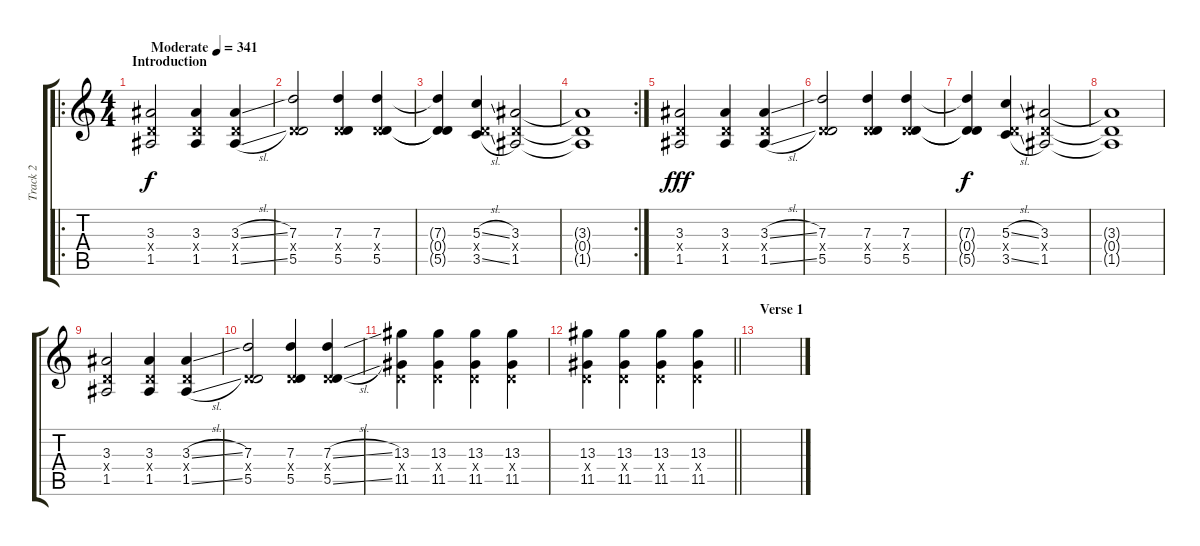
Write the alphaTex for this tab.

\track ("Track 2" "Track 2") {instrument overdrivenguitar}
\staff {score tabs}
\tuning (E4 B3 G3 D3 A2 D2) {hide}
\ro
\ts (4 4)
\section ("" "Introduction")
\tempo (341 "Moderate")
\clef g2
\ks c
(3.3 0.4{x} 1.5).2{dy f instrument overdrivenguitar} (3.3 0.4{x} 1.5).4 (3.3{sl} 0.4{x} 1.5{sl}).4 |
(7.3 0.4{x} 5.5).2 (7.3 0.4{x} 5.5).4 (7.3 0.4{x} 5.5).4 |
(7.3{t} 0.4{t} 5.5{t}).4 (5.3{sl} 0.4{x} 3.5{sl}).4 (3.3 0.4{x} 1.5).2 |
\rc 2
(3.3{t} 0.4{t} 1.5{t}).1 |
(3.3 0.4{x} 1.5).2{dy fff} (3.3 0.4{x} 1.5).4 (3.3{sl} 0.4{x} 1.5{sl}).4 |
(7.3 0.4{x} 5.5).2 (7.3 0.4{x} 5.5).4 (7.3 0.4{x} 5.5).4 |
(7.3{t} 0.4{t} 5.5{t}).4{dy f} (5.3{sl} 0.4{x} 3.5{sl}).4 (3.3 0.4{x} 1.5).2 |
(3.3{t} 0.4{t} 1.5{t}).1 |
(3.3 0.4{x} 1.5).2 (3.3 0.4{x} 1.5).4 (3.3{sl} 0.4{x} 1.5{sl}).4 |
(7.3 0.4{x} 5.5).2 (7.3 0.4{x} 5.5).4 (7.3{sl} 0.4{x} 5.5{sl}).4 |
(13.3 0.4{x} 11.5).4 (13.3 0.4{x} 11.5).4 (13.3 0.4{x} 11.5).4 (13.3 0.4{x} 11.5).4 |
\barLineRight lightlight
(13.3 0.4{x} 11.5).4 (13.3 0.4{x} 11.5).4 (13.3 0.4{x} 11.5).4 (13.3 0.4{x} 11.5).4 |
\section ("" "Verse 1")
